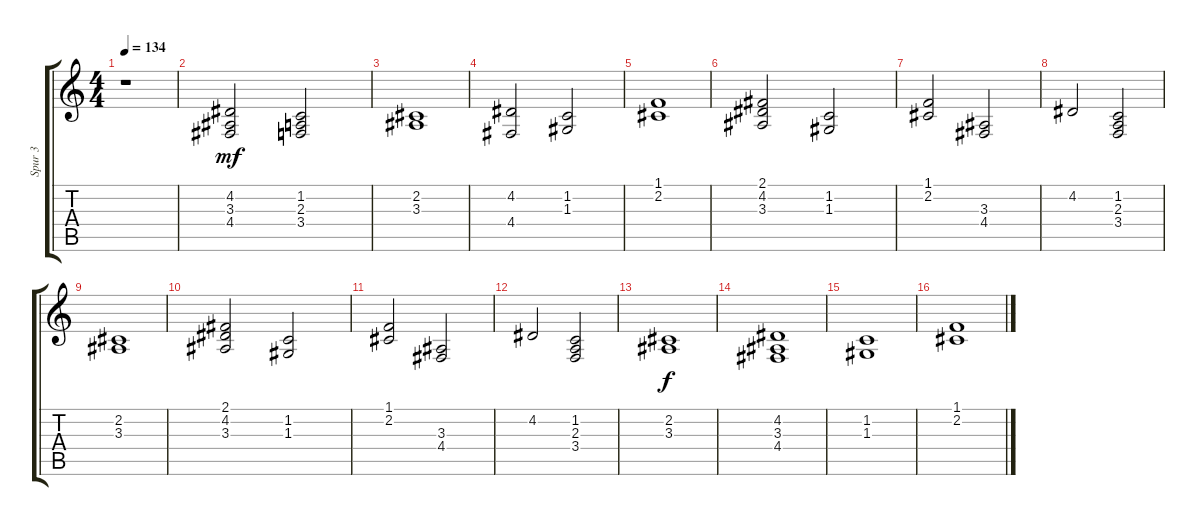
\track ("Spur 3" "Spur 3") {instrument stringensemble2}
\staff {score tabs}
\tuning (E4 B3 G3 D3 A2 E2) {hide}
\ts (4 4)
\tempo 134
\clef g2
\ks c
r.1{dy f} |
(4.2 3.3 4.4).2{dy mf} (1.2 2.3 3.4).2 |
(2.2 3.3).1 |
(4.2 4.4).2 (1.2 1.3).2 |
(1.1 2.2).1 |
(2.1 4.2 3.3).2 (1.2 1.3).2 |
(1.1 2.2).2 (3.3 4.4).2 |
4.2.2 (1.2 2.3 3.4).2 |
(2.2 3.3).1 |
(2.1 4.2 3.3).2 (1.2 1.3).2 |
(1.1 2.2).2 (3.3 4.4).2 |
4.2.2 (1.2 2.3 3.4).2 |
(2.2 3.3).1{dy f} |
(4.2 3.3 4.4).1 |
(1.2 1.3).1 |
(1.1 2.2).1
